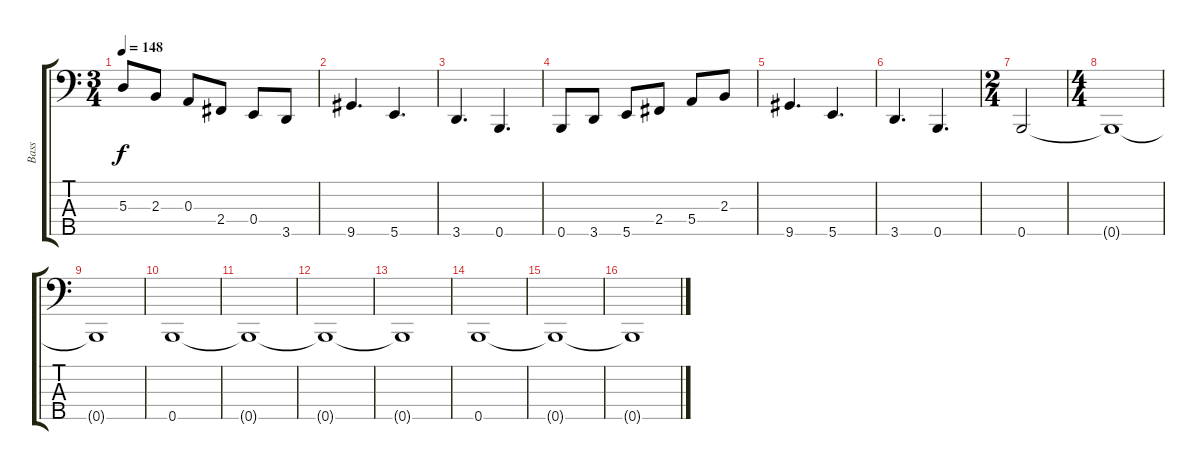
\track ("Bass" "Bass") {instrument electricbasspick}
\staff {score tabs}
\tuning (G2 D2 A1 E1 B0) {hide}
\ts (3 4)
\tempo 148
\clef f4
\ks c
5.3.8{dy f} 2.3.8 0.3.8 2.4.8 0.4.8 3.5.8 |
9.5.4{d} 5.5.4{d} |
3.5.4{d} 0.5.4{d} |
0.5.8 3.5.8 5.5.8 2.4.8 5.4.8 2.3.8 |
9.5.4{d} 5.5.4{d} |
3.5.4{d} 0.5.4{d} |
\ts (2 4)
0.5.2 |
\ts (4 4)
0.5{t}.1 |
0.5{t}.1 |
0.5.1 |
0.5{t}.1 |
0.5{t}.1 |
0.5{t}.1 |
0.5.1 |
0.5{t}.1 |
0.5{t}.1
